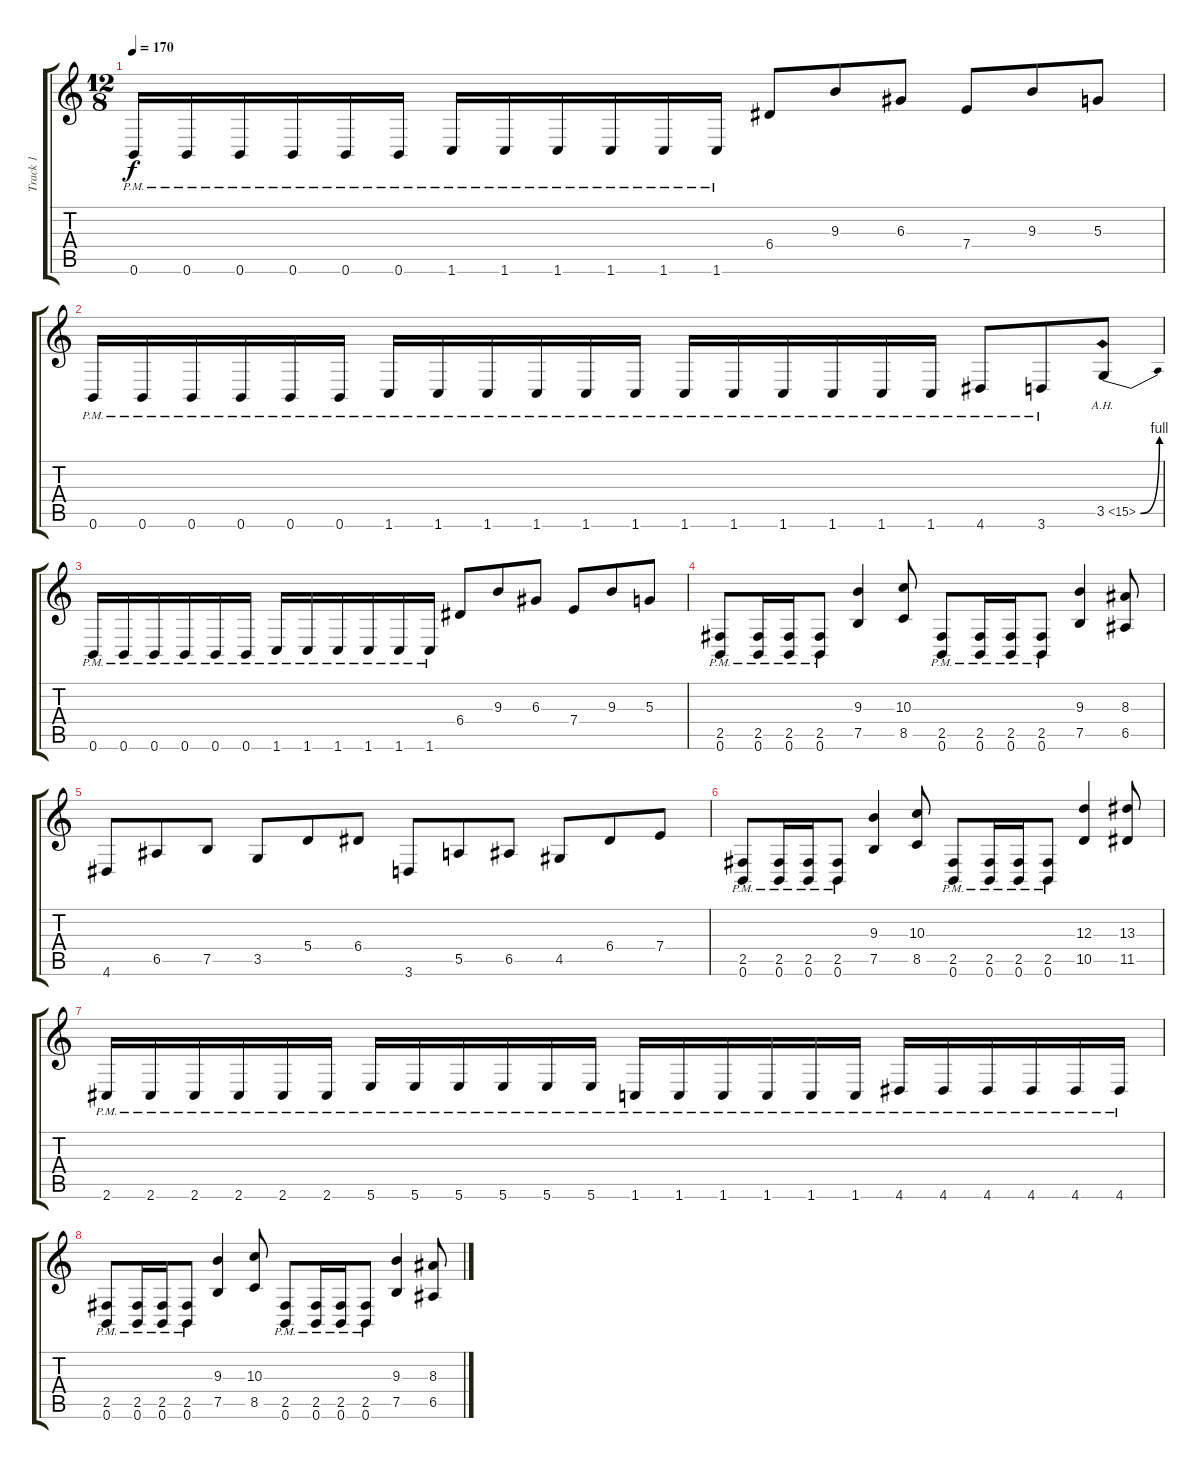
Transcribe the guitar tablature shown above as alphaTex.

\track ("Track 1" "Track 1") {instrument distortionguitar}
\staff {score tabs}
\tuning (B3 Gb3 D3 A2 E2 B1) {hide}
\ts (12 8)
\tempo 170
\clef g2
\ks c
0.6{pm}.16{dy f} 0.6{pm}.16 0.6{pm}.16 0.6{pm}.16 0.6{pm}.16 0.6{pm}.16 1.6{pm}.16 1.6{pm}.16 1.6{pm}.16 1.6{pm}.16 1.6{pm}.16 1.6{pm}.16 6.4.8 9.3.8 6.3.8 7.4.8 9.3.8 5.3.8 |
0.6{pm}.16 0.6{pm}.16 0.6{pm}.16 0.6{pm}.16 0.6{pm}.16 0.6{pm}.16 1.6{pm}.16 1.6{pm}.16 1.6{pm}.16 1.6{pm}.16 1.6{pm}.16 1.6{pm}.16 1.6{pm}.16 1.6{pm}.16 1.6{pm}.16 1.6{pm}.16 1.6{pm}.16 1.6{pm}.16 4.6{pm}.8 3.6{pm}.8 3.5{be (bend 0 0 60 4) ah 12}.8 |
0.6{pm}.16 0.6{pm}.16 0.6{pm}.16 0.6{pm}.16 0.6{pm}.16 0.6{pm}.16 1.6{pm}.16 1.6{pm}.16 1.6{pm}.16 1.6{pm}.16 1.6{pm}.16 1.6{pm}.16 6.4.8 9.3.8 6.3.8 7.4.8 9.3.8 5.3.8 |
(2.5{pm} 0.6{pm}).8 (2.5{pm} 0.6{pm}).16 (2.5{pm} 0.6{pm}).16 (2.5{pm} 0.6{pm}).8 (9.3 7.5).4 (10.3 8.5).8 (2.5{pm} 0.6{pm}).8 (2.5{pm} 0.6{pm}).16 (2.5{pm} 0.6{pm}).16 (2.5{pm} 0.6{pm}).8 (9.3 7.5).4 (8.3 6.5).8 |
4.6.8 6.5.8 7.5.8 3.5.8 5.4.8 6.4.8 3.6.8 5.5.8 6.5.8 4.5.8 6.4.8 7.4.8 |
(2.5{pm} 0.6{pm}).8 (2.5{pm} 0.6{pm}).16 (2.5{pm} 0.6{pm}).16 (2.5{pm} 0.6{pm}).8 (9.3 7.5).4 (10.3 8.5).8 (2.5{pm} 0.6{pm}).8 (2.5{pm} 0.6{pm}).16 (2.5{pm} 0.6{pm}).16 (2.5{pm} 0.6{pm}).8 (12.3 10.5).4 (13.3 11.5).8 |
2.6{pm}.16 2.6{pm}.16 2.6{pm}.16 2.6{pm}.16 2.6{pm}.16 2.6{pm}.16 5.6{pm}.16 5.6{pm}.16 5.6{pm}.16 5.6{pm}.16 5.6{pm}.16 5.6{pm}.16 1.6{pm}.16 1.6{pm}.16 1.6{pm}.16 1.6{pm}.16 1.6{pm}.16 1.6{pm}.16 4.6{pm}.16 4.6{pm}.16 4.6{pm}.16 4.6{pm}.16 4.6{pm}.16 4.6{pm}.16 |
(2.5{pm} 0.6{pm}).8 (2.5{pm} 0.6{pm}).16 (2.5{pm} 0.6{pm}).16 (2.5{pm} 0.6{pm}).8 (9.3 7.5).4 (10.3 8.5).8 (2.5{pm} 0.6{pm}).8 (2.5{pm} 0.6{pm}).16 (2.5{pm} 0.6{pm}).16 (2.5{pm} 0.6{pm}).8 (9.3 7.5).4 (8.3 6.5).8
